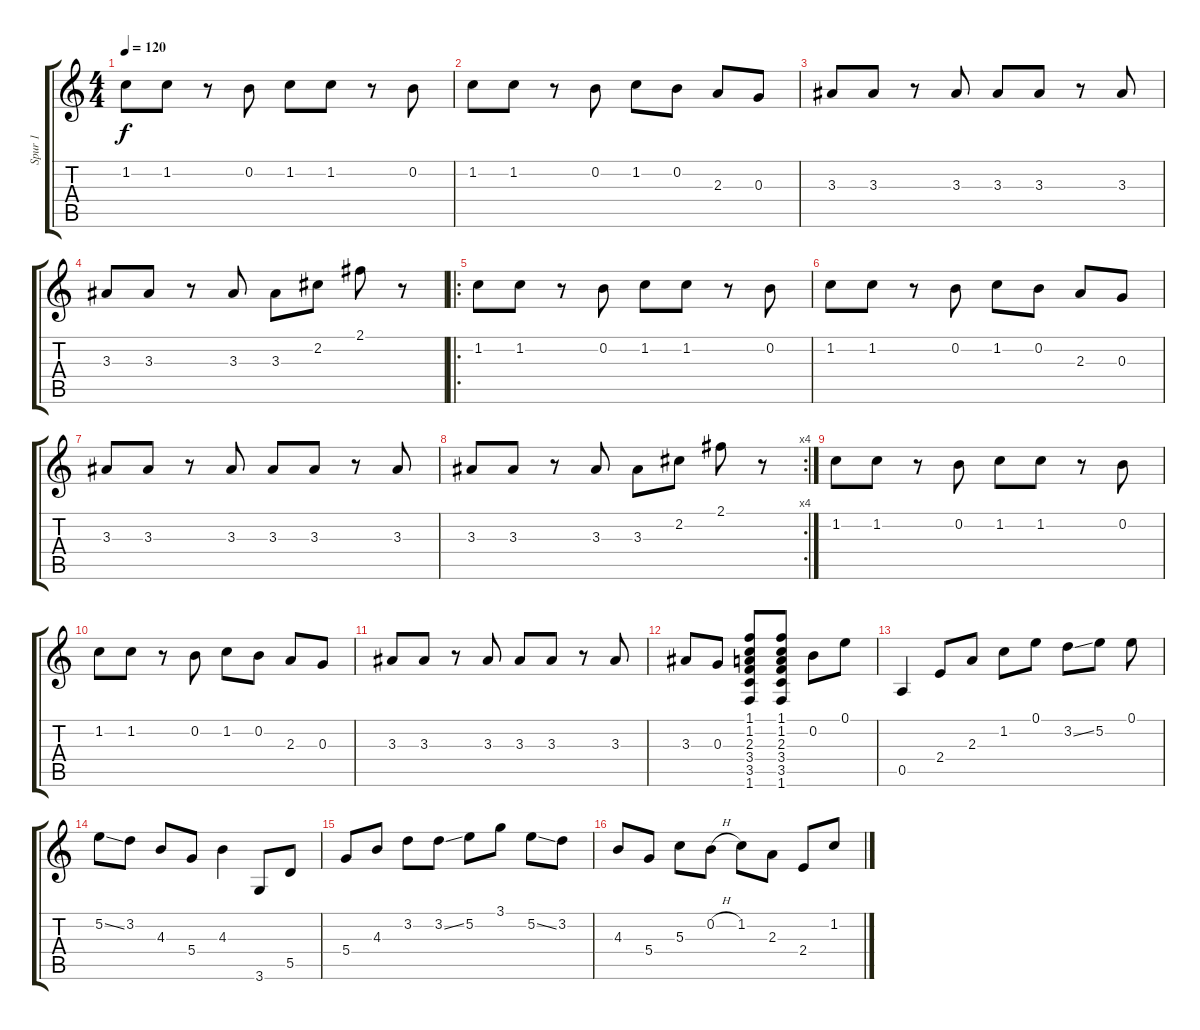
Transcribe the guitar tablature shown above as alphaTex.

\track ("Spur 1" "Spur 1") {instrument acousticguitarnylon}
\staff {score tabs}
\tuning (E4 B3 G3 D3 A2 E2) {hide}
\ts (4 4)
\tempo 120
\clef g2
\ks c
1.2.8{dy f instrument acousticguitarnylon} 1.2.8 r.8 0.2.8 1.2.8 1.2.8 r.8 0.2.8 |
1.2.8 1.2.8 r.8 0.2.8 1.2.8 0.2.8 2.3.8 0.3.8 |
3.3.8 3.3.8 r.8 3.3.8 3.3.8 3.3.8 r.8 3.3.8 |
3.3.8 3.3.8 r.8 3.3.8 3.3.8 2.2.8 2.1.8 r.8 |
\ro
1.2.8 1.2.8 r.8 0.2.8 1.2.8 1.2.8 r.8 0.2.8 |
1.2.8 1.2.8 r.8 0.2.8 1.2.8 0.2.8 2.3.8 0.3.8 |
3.3.8 3.3.8 r.8 3.3.8 3.3.8 3.3.8 r.8 3.3.8 |
\rc 4
3.3.8 3.3.8 r.8 3.3.8 3.3.8 2.2.8 2.1.8 r.8 |
1.2.8 1.2.8 r.8 0.2.8 1.2.8 1.2.8 r.8 0.2.8 |
1.2.8 1.2.8 r.8 0.2.8 1.2.8 0.2.8 2.3.8 0.3.8 |
3.3.8 3.3.8 r.8 3.3.8 3.3.8 3.3.8 r.8 3.3.8 |
3.3.8 0.3.8 (1.1 1.2 2.3 3.4 3.5 1.6).8 (1.1 1.2 2.3 3.4 3.5 1.6).8 0.2.8 0.1.8 |
0.5.4 2.4.8 2.3.8 1.2.8 0.1.8 3.2{ss}.8 5.2.8 0.1.8 |
5.2{ss}.8 3.2.8 4.3.8 5.4.8 4.3.4 3.6.8 5.5.8 |
5.4.8 4.3.8 3.2.8 3.2{ss}.8 5.2.8 3.1.8 5.2{ss}.8 3.2.8 |
4.3.8 5.4.8 5.3.8 0.2{h}.8 1.2.8 2.3.8 2.4.8 1.2.8
